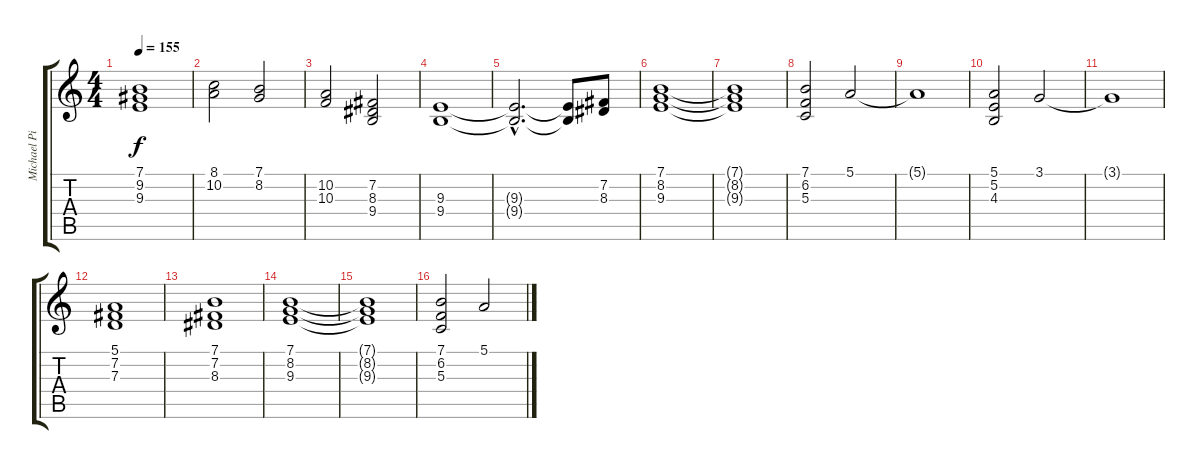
\track ("Michael Pinnella" "Michael Pi") {instrument drawbarorgan}
\staff {score tabs}
\tuning (E4 B3 G3 D3 A2 E2) {hide}
\ts (4 4)
\tempo 155
\clef g2
\ks c
(7.1 9.2 9.3).1{dy f} |
(8.1 10.2).2 (7.1 8.2).2 |
(10.2 10.3).2 (7.2 8.3 9.4).2 |
(9.3 9.4).1 |
(9.3{hac t} 9.4{hac t}).2{d} (9.3{t} 9.4{t}).8 (7.2 8.3).8 |
(7.1 8.2 9.3).1 |
(7.1{t} 8.2{t} 9.3{t}).1 |
(7.1 6.2 5.3).2 5.1.2 |
5.1{t}.1 |
(5.1 5.2 4.3).2 3.1.2 |
3.1{t}.1 |
(5.1 7.2 7.3).1 |
(7.1 7.2 8.3).1 |
(7.1 8.2 9.3).1 |
(7.1{t} 8.2{t} 9.3{t}).1 |
(7.1 6.2 5.3).2 5.1.2
